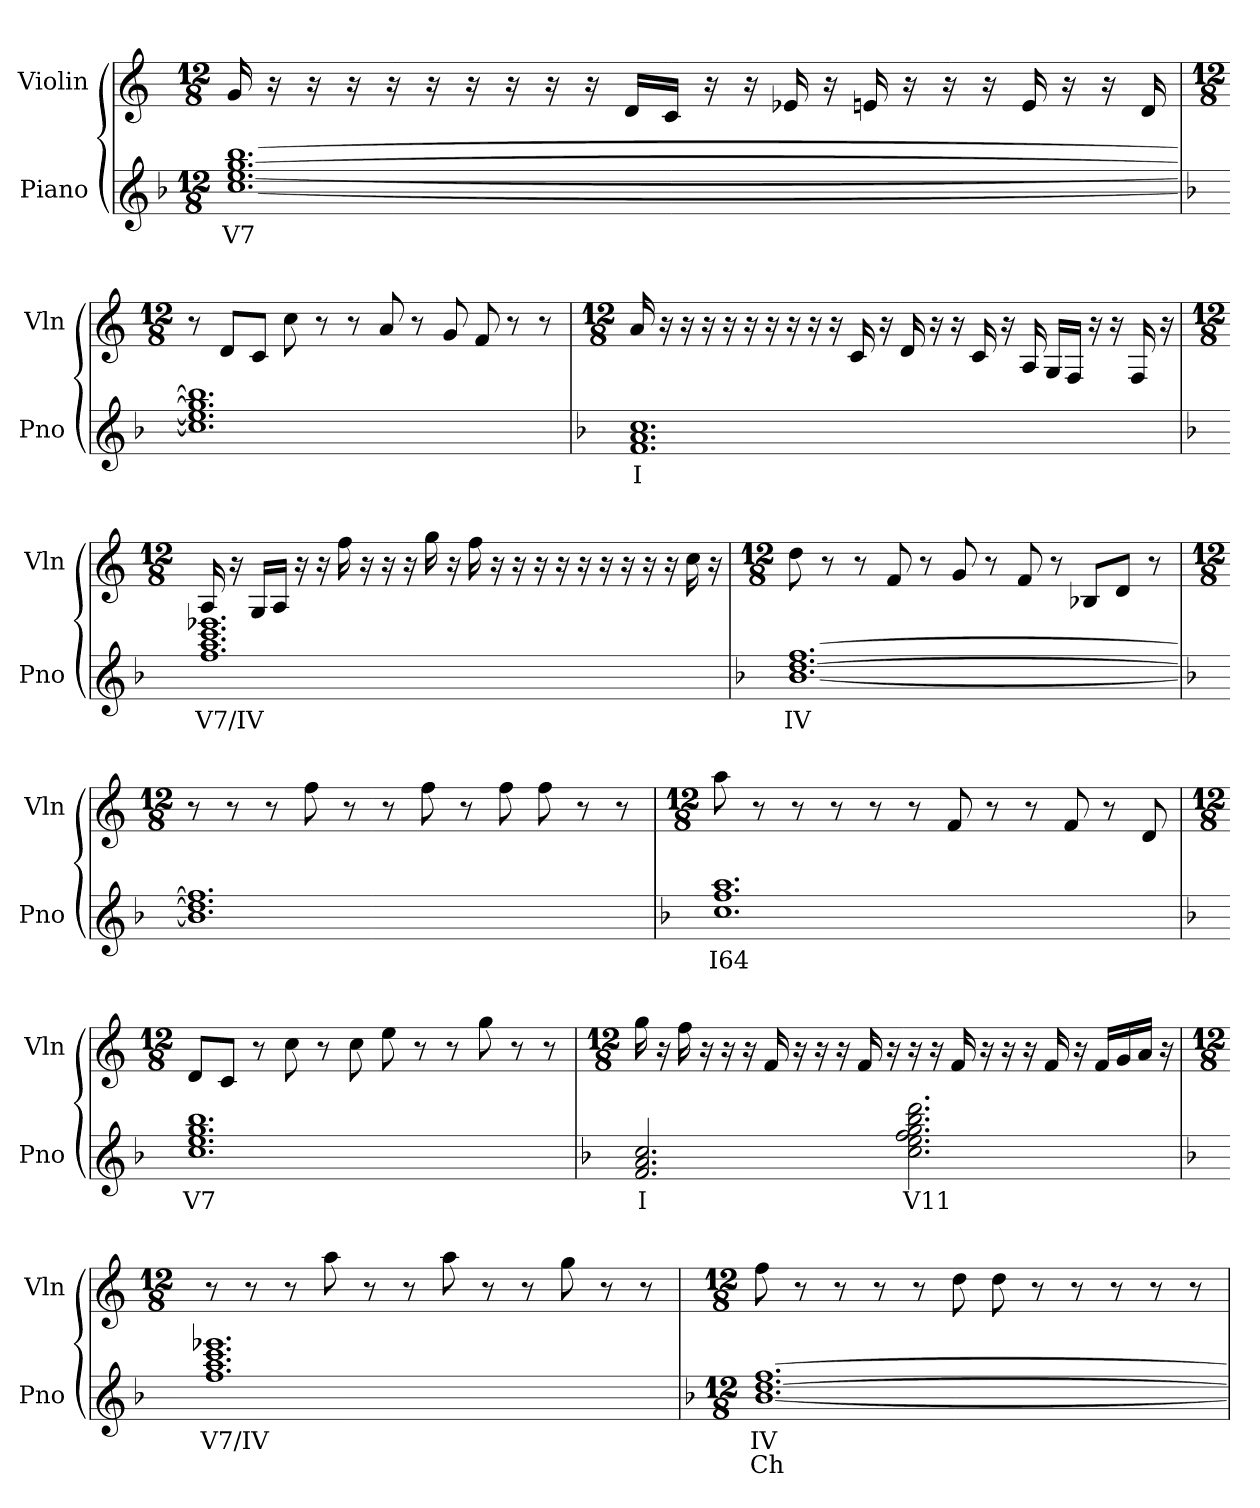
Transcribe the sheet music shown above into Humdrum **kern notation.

**kern	**text	**text	**kern
*part2	*part2	*part2	*part1
*staff2	*staff2	*staff2	*staff1
*I"Piano	*	*	*I"Violin
*I'Pno	*	*	*I'Vln
*k[b-]	*	*	*
*F:	*	*	*
*M12/8	*	*	*M12/8
=	=	=	=
[1.cc [1.ee [1.gg [1.bb-	V7	.	16g
.	.	.	16r
.	.	.	16r
.	.	.	16r
.	.	.	16r
.	.	.	16r
.	.	.	16r
.	.	.	16r
.	.	.	16r
.	.	.	16r
.	.	.	16dLL
.	.	.	16cJJ
.	.	.	16r
.	.	.	16r
.	.	.	16e-X
.	.	.	16r
.	.	.	16en
.	.	.	16r
.	.	.	16r
.	.	.	16r
.	.	.	16e
.	.	.	16r
.	.	.	16r
.	.	.	16d
=	=	=	=
*k[b-]	*	*	*
*F:	*	*	*
*	*	*	*M12/8
1.cc] 1.ee] 1.gg] 1.bb-]	.	.	8r
.	.	.	8dL
.	.	.	8cJ
.	.	.	8cc
.	.	.	8r
.	.	.	8r
.	.	.	8a
.	.	.	8r
.	.	.	8g
.	.	.	8f
.	.	.	8r
.	.	.	8r
=	=	=	=
*k[b-]	*	*	*
*F:	*	*	*
*	*	*	*M12/8
1.f 1.a 1.cc	I	.	16a
.	.	.	16r
.	.	.	16r
.	.	.	16r
.	.	.	16r
.	.	.	16r
.	.	.	16r
.	.	.	16r
.	.	.	16r
.	.	.	16r
.	.	.	16c
.	.	.	16r
.	.	.	16d
.	.	.	16r
.	.	.	16r
.	.	.	16c
.	.	.	16r
.	.	.	16A
.	.	.	16GLL
.	.	.	16FJJ
.	.	.	16r
.	.	.	16r
.	.	.	16F
.	.	.	16r
=	=	=	=
*k[b-]	*	*	*
*F:	*	*	*
*	*	*	*M12/8
1.ff 1.aa 1.ccc 1.eee-X	V7/IV	.	16A
.	.	.	16r
.	.	.	16GLL
.	.	.	16AJJ
.	.	.	16r
.	.	.	16r
.	.	.	16ff
.	.	.	16r
.	.	.	16r
.	.	.	16r
.	.	.	16gg
.	.	.	16r
.	.	.	16ff
.	.	.	16r
.	.	.	16r
.	.	.	16r
.	.	.	16r
.	.	.	16r
.	.	.	16r
.	.	.	16r
.	.	.	16r
.	.	.	16r
.	.	.	16cc
.	.	.	16r
=	=	=	=
*k[b-]	*	*	*
*F:	*	*	*
*	*	*	*M12/8
[1.b- [1.dd [1.ff	IV	.	8dd
.	.	.	8r
.	.	.	8r
.	.	.	8f
.	.	.	8r
.	.	.	8g
.	.	.	8r
.	.	.	8f
.	.	.	8r
.	.	.	8B-XL
.	.	.	8dJ
.	.	.	8r
=	=	=	=
*k[b-]	*	*	*
*F:	*	*	*
*	*	*	*M12/8
1.b-] 1.dd] 1.ff]	.	.	8r
.	.	.	8r
.	.	.	8r
.	.	.	8ff
.	.	.	8r
.	.	.	8r
.	.	.	8ff
.	.	.	8r
.	.	.	8ff
.	.	.	8ff
.	.	.	8r
.	.	.	8r
=	=	=	=
*k[b-]	*	*	*
*F:	*	*	*
*	*	*	*M12/8
1.cc 1.ff 1.aa	I64	.	8aa
.	.	.	8r
.	.	.	8r
.	.	.	8r
.	.	.	8r
.	.	.	8r
.	.	.	8f
.	.	.	8r
.	.	.	8r
.	.	.	8f
.	.	.	8r
.	.	.	8d
=	=	=	=
*k[b-]	*	*	*
*F:	*	*	*
*	*	*	*M12/8
1.cc 1.ee 1.gg 1.bb-	V7	.	8dL
.	.	.	8cJ
.	.	.	8r
.	.	.	8cc
.	.	.	8r
.	.	.	8cc
.	.	.	8ee
.	.	.	8r
.	.	.	8r
.	.	.	8gg
.	.	.	8r
.	.	.	8r
=	=	=	=
*k[b-]	*	*	*
*F:	*	*	*
*	*	*	*M12/8
2.f 2.a 2.cc	I	.	16gg
.	.	.	16r
.	.	.	16ff
.	.	.	16r
.	.	.	16r
.	.	.	16r
.	.	.	16f
.	.	.	16r
.	.	.	16r
.	.	.	16r
.	.	.	16f
.	.	.	16r
2.cc 2.ee 2.gg 2.bb- 2.ddd 2.ff	V11	.	16r
.	.	.	16r
.	.	.	16f
.	.	.	16r
.	.	.	16r
.	.	.	16r
.	.	.	16f
.	.	.	16r
.	.	.	16fLL
.	.	.	16g
.	.	.	16aJJ
.	.	.	16r
=	=	=	=
*k[b-]	*	*	*
*F:	*	*	*
*	*	*	*M12/8
1.ff 1.aa 1.ccc 1.eee-X	V7/IV	.	8r
.	.	.	8r
.	.	.	8r
.	.	.	8aa
.	.	.	8r
.	.	.	8r
.	.	.	8aa
.	.	.	8r
.	.	.	8r
.	.	.	8gg
.	.	.	8r
.	.	.	8r
=	=	=	=
*k[b-]	*	*	*
*F:	*	*	*
*M12/8	*	*	*M12/8
[1.b- [1.dd [1.ff	IV	Ch	8ff
.	.	.	8r
.	.	.	8r
.	.	.	8r
.	.	.	8r
.	.	.	8dd
.	.	.	8dd
.	.	.	8r
.	.	.	8r
.	.	.	8r
.	.	.	8r
.	.	.	8r
=	=	=	=
*-	*-	*-	*-
